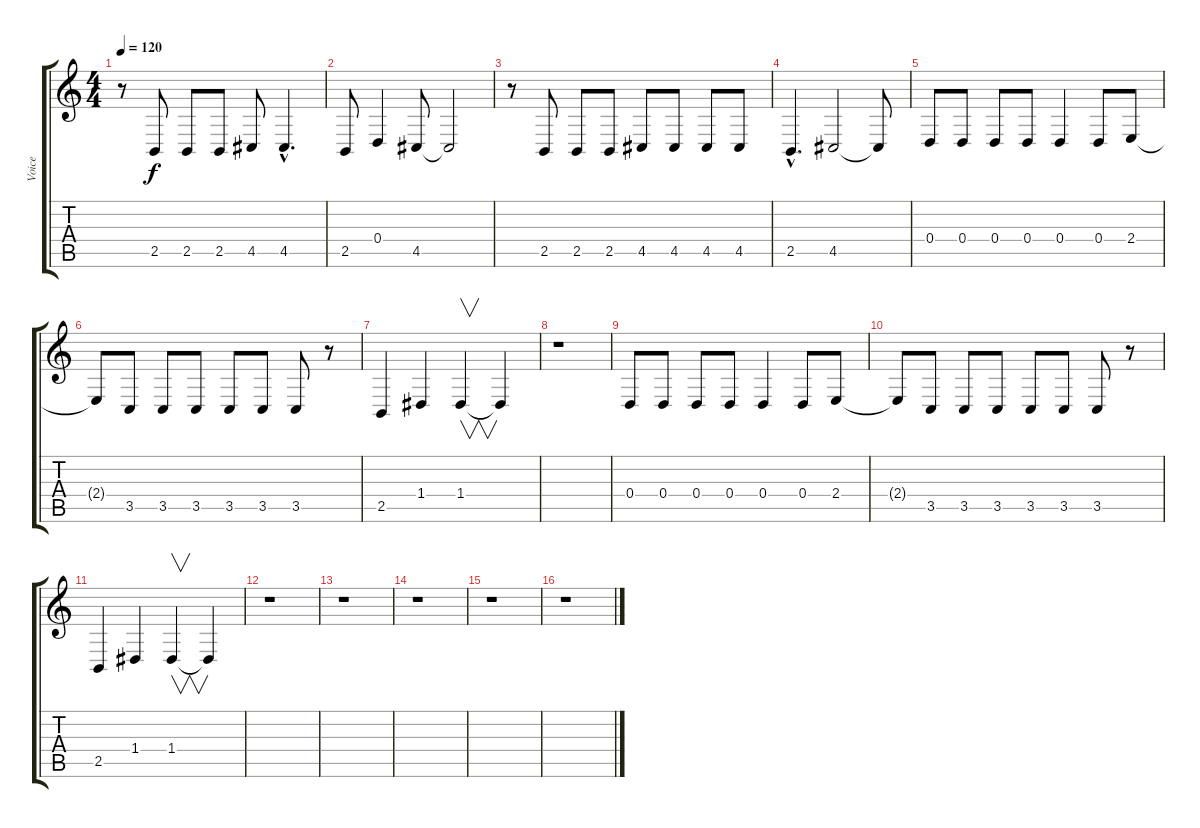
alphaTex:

\track ("Voice" "Voice") {instrument bassoon}
\staff {score tabs}
\tuning (E4 B3 G3 D3 A2 E2) {hide}
\ts (4 4)
\tempo 120
\clef g2
\ks c
r.8{dy f} 2.5.8 2.5.8 2.5.8 4.5.8 4.5{hac}.4{d} |
2.5.8 0.4.4 4.5.8 4.5{t}.2 |
r.8 2.5.8 2.5.8 2.5.8 4.5.8 4.5.8 4.5.8 4.5.8 |
2.5{hac}.4{d} 4.5.2 4.5{t}.8 |
0.4.8 0.4.8 0.4.8 0.4.8 0.4.4 0.4.8 2.4.8 |
2.4{t}.8 3.5.8 3.5.8 3.5.8 3.5.8 3.5.8 3.5.8 r.8 |
2.5.4 1.4.4 1.4.4{v} 1.4{t}.4 |
r.1 |
0.4.8 0.4.8 0.4.8 0.4.8 0.4.4 0.4.8 2.4.8 |
2.4{t}.8 3.5.8 3.5.8 3.5.8 3.5.8 3.5.8 3.5.8 r.8 |
2.5.4 1.4.4 1.4.4{v} 1.4{t}.4 |
r.1 |
r.1 |
r.1 |
r.1 |
r.1
